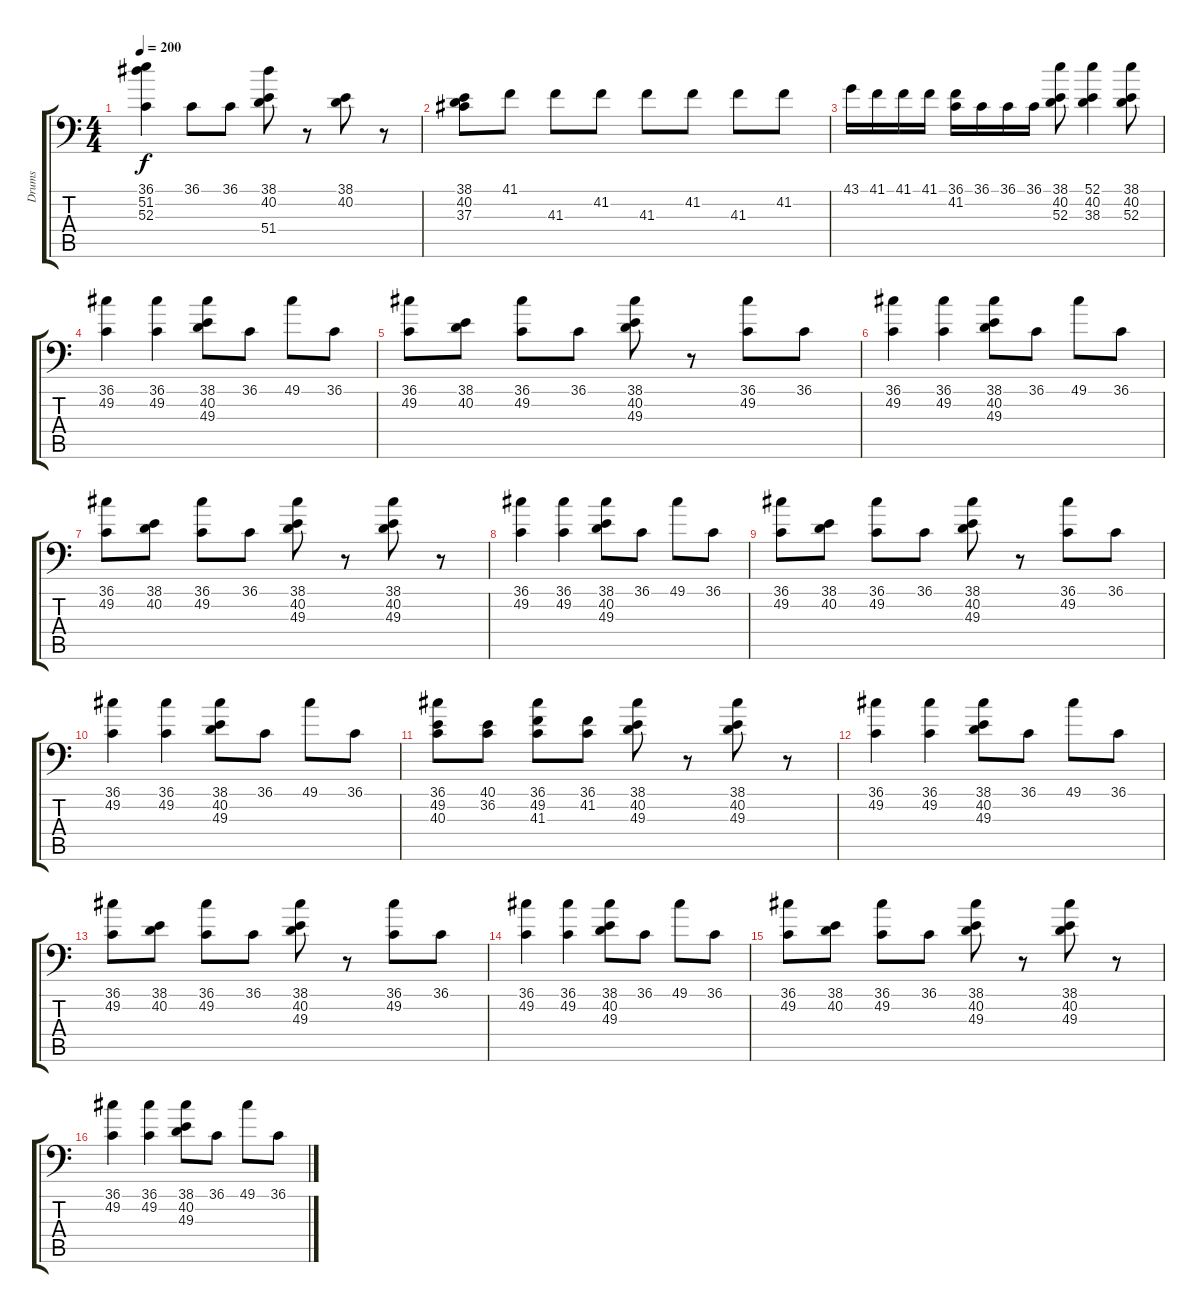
\track ("Drums" "Drums") {instrument acousticgrandpiano}
\staff {score tabs}
\tuning (C-1 C-1 C-1 C-1 C-1 C-1) {hide}
\ts (4 4)
\tempo 200
\clef f4
\ks c
(36.1 51.2 52.3).4{dy f} 36.1.8 36.1.8 (38.1 40.2 51.4).8 r.8 (38.1 40.2).8 r.8 |
(38.1 40.2 37.3).8 41.1.8 41.3.8 41.2.8 41.3.8 41.2.8 41.3.8 41.2.8 |
43.1.16 41.1.16 41.1.16 41.1.16 (36.1 41.2).16 36.1.16 36.1.16 36.1.16 (38.1 40.2 52.3).8 (52.1 40.2 38.3).4 (38.1 40.2 52.3).8 |
(36.1 49.2).4 (36.1 49.2).4 (38.1 40.2 49.3).8 36.1.8 49.1.8 36.1.8 |
(36.1 49.2).8 (38.1 40.2).8 (36.1 49.2).8 36.1.8 (38.1 40.2 49.3).8 r.8 (36.1 49.2).8 36.1.8 |
(36.1 49.2).4 (36.1 49.2).4 (38.1 40.2 49.3).8 36.1.8 49.1.8 36.1.8 |
(36.1 49.2).8 (38.1 40.2).8 (36.1 49.2).8 36.1.8 (38.1 40.2 49.3).8 r.8 (38.1 40.2 49.3).8 r.8 |
(36.1 49.2).4 (36.1 49.2).4 (38.1 40.2 49.3).8 36.1.8 49.1.8 36.1.8 |
(36.1 49.2).8 (38.1 40.2).8 (36.1 49.2).8 36.1.8 (38.1 40.2 49.3).8 r.8 (36.1 49.2).8 36.1.8 |
(36.1 49.2).4 (36.1 49.2).4 (38.1 40.2 49.3).8 36.1.8 49.1.8 36.1.8 |
(36.1 49.2 40.3).8 (40.1 36.2).8 (36.1 49.2 41.3).8 (36.1 41.2).8 (38.1 40.2 49.3).8 r.8 (38.1 40.2 49.3).8 r.8 |
(36.1 49.2).4 (36.1 49.2).4 (38.1 40.2 49.3).8 36.1.8 49.1.8 36.1.8 |
(36.1 49.2).8 (38.1 40.2).8 (36.1 49.2).8 36.1.8 (38.1 40.2 49.3).8 r.8 (36.1 49.2).8 36.1.8 |
(36.1 49.2).4 (36.1 49.2).4 (38.1 40.2 49.3).8 36.1.8 49.1.8 36.1.8 |
(36.1 49.2).8 (38.1 40.2).8 (36.1 49.2).8 36.1.8 (38.1 40.2 49.3).8 r.8 (38.1 40.2 49.3).8 r.8 |
(36.1 49.2).4 (36.1 49.2).4 (38.1 40.2 49.3).8 36.1.8 49.1.8 36.1.8
